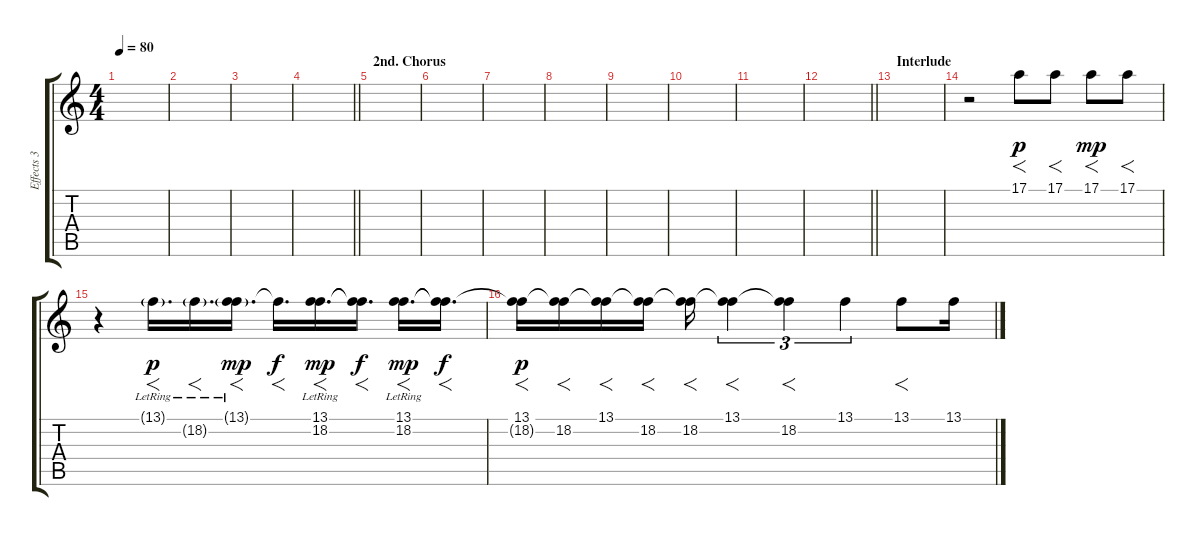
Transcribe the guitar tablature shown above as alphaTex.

\track ("Effects 3" "Effects 3") {instrument synthbrass2}
\staff {score tabs}
\tuning (E4 B3 G3 D3 A2 E2) {hide}
\ts (4 4)
\tempo 80
\clef g2
\ks c
|
|
|
\barLineRight lightlight
|
\section ("" "2nd. Chorus")
|
|
|
|
|
|
|
\barLineRight lightlight
|
\section ("" "Interlude")
|
r.2{volume 8 instrument ocarina} 17.1.8{f dy p} 17.1.8{f} 17.1.8{f dy mp} 17.1.8{f} |
r.4 13.1{g lr}.16{f d dy p} 18.2{g lr}.16{f d} (13.1{g lr} 18.2{t}).16{f d dy mp} 18.2{t}.16{f d dy f} (13.1 18.2{lr}).16{f d dy mp} (13.1{t} 18.2{t}).16{f d dy f} (13.1 18.2{lr}).16{f d dy mp} (13.1{t} 18.2{t}).16{f d dy f} |
(13.1 18.2{t}).16{f dy p} (13.1{t} 18.2).16{f} (13.1 18.2{t}).16{f} (13.1{t} 18.2).16{f} (13.1{t} 18.2).16{f} (13.1 18.2{t}).4{f tu (3 2)} (13.1{t} 18.2).4{f tu (3 2)} 13.1.4{tu (3 2) volume 0} 13.1.8{f} 13.1.16
